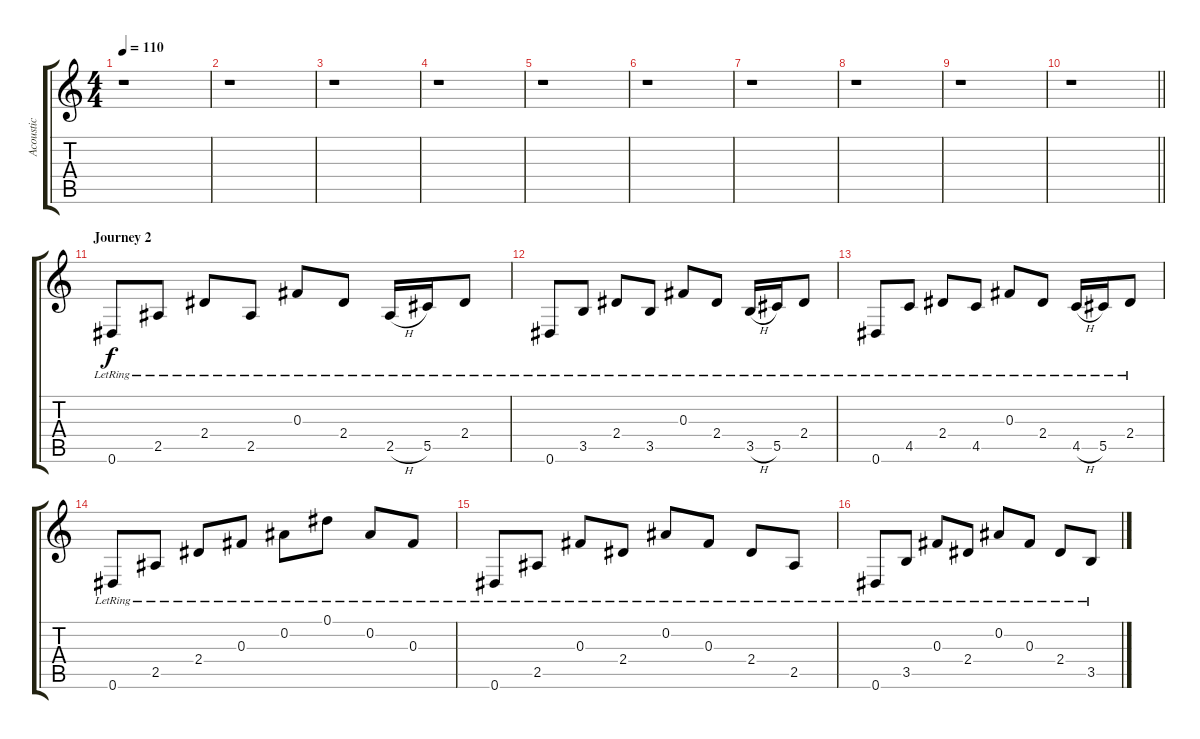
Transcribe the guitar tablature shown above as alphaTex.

\track ("Acoustic" "Acoustic") {instrument electricguitarjazz}
\staff {score tabs}
\tuning (Eb4 Bb3 Gb3 Db3 Ab2 Eb2) {hide}
\ts (4 4)
\tempo 110
\clef g2
\ks c
r.1{dy f} |
r.1 |
r.1 |
r.1 |
r.1 |
r.1 |
r.1 |
r.1 |
r.1 |
\barLineRight lightlight
r.1 |
\section ("" "Journey 2")
0.6{lr}.8 2.5{lr}.8 2.4{lr}.8 2.5{lr}.8 0.3{lr}.8 2.4{lr}.8 2.5{h lr}.16 5.5{lr}.16 2.4{lr}.8 |
0.6{lr}.8 3.5{lr}.8 2.4{lr}.8 3.5{lr}.8 0.3{lr}.8 2.4{lr}.8 3.5{h lr}.16 5.5{lr}.16 2.4{lr}.8 |
0.6{lr}.8 4.5{lr}.8 2.4{lr}.8 4.5{lr}.8 0.3{lr}.8 2.4{lr}.8 4.5{h lr}.16 5.5{lr}.16 2.4{lr}.8 |
0.6{lr}.8 2.5{lr}.8 2.4{lr}.8 0.3{lr}.8 0.2{lr}.8 0.1{lr}.8 0.2{lr}.8 0.3{lr}.8 |
0.6{lr}.8 2.5{lr}.8 0.3{lr}.8 2.4{lr}.8 0.2{lr}.8 0.3{lr}.8 2.4{lr}.8 2.5{lr}.8 |
0.6{lr}.8 3.5{lr}.8 0.3{lr}.8 2.4{lr}.8 0.2{lr}.8 0.3{lr}.8 2.4{lr}.8 3.5{lr}.8
